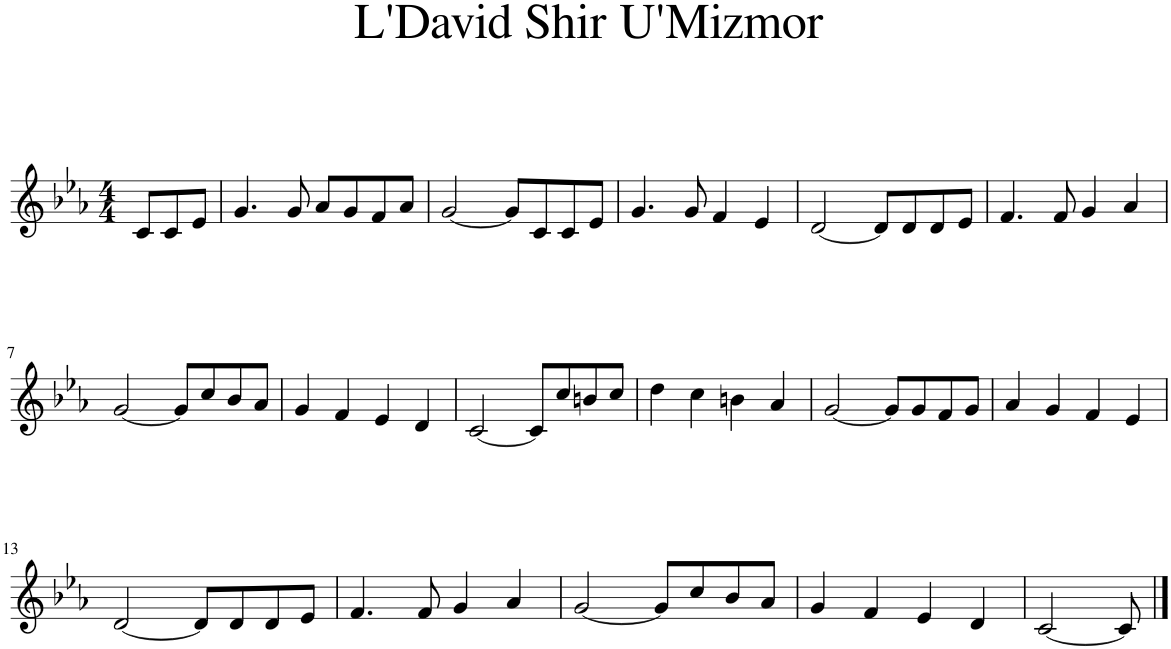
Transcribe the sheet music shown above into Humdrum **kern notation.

**kern
*part1
*staff1
*I"Bb Trumpet
*I'Bb Tpt.
*clefG2
*Trd1c2
*k[b-e-a-]
*M4/4
=1
8c/L
8c/
8e-/J
=2
4.g/
8g/
8a-/L
8g/
8f/
8a-/J
=3
[2g/
8g/L]
8c/
8c/
8e-/J
=4
4.g/
8g/
4f/
4e-/
=5
[2d/
8d/L]
8d/
8d/
8e-/J
=6
4.f/
8f/
4g/
4a-/
!!LO:LB:g=z
=7
[2g/
8g/L]
8cc/
8b-/
8a-/J
=8
4g/
4f/
4e-/
4d/
=9
[2c/
8c/L]
8cc/
8bn/
8cc/J
=10
4dd\
4cc\
4bn\
4a-/
=11
[2g/
8g/L]
8g/
8f/
8g/J
=12
4a-/
4g/
4f/
4e-/
!!LO:LB:g=z
=13
[2d/
8d/L]
8d/
8d/
8e-/J
=14
4.f/
8f/
4g/
4a-/
=15
[2g/
8g/L]
8cc/
8b-/
8a-/J
=16
4g/
4f/
4e-/
4d/
=17
[2c/
8c/]
==
*-
